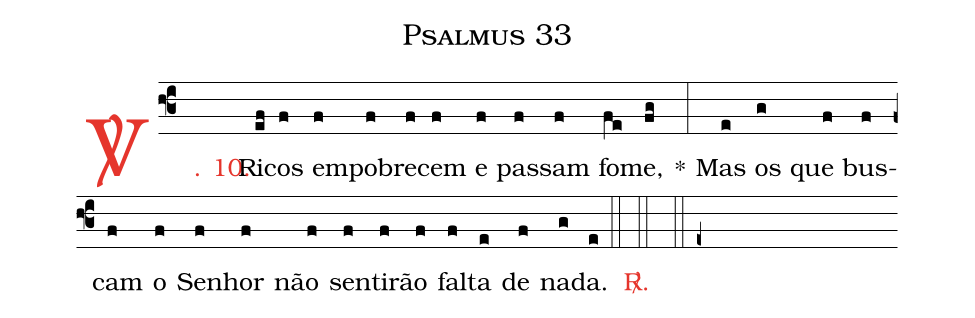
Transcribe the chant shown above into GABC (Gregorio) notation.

name: Psalmus 33;
%%
(f3)

<c><sp>V/</sp>. 10.</c>() Ri(ef)cos(f) em(f)po(f)bre(f)cem(f) e(f) pas(f)sam(f) fo(fe)me,(fg) *(:) Mas(e) os(g) que(f) bus(f)cam(f) o(f) Se(f)nhor(f) não(f) sen(f)ti(f)rão(f) fal(f)ta(e) de(f) na(g)da.(e)

(::)

<c><sp>R/</sp>.</c>(::)

(::)

(e+)
